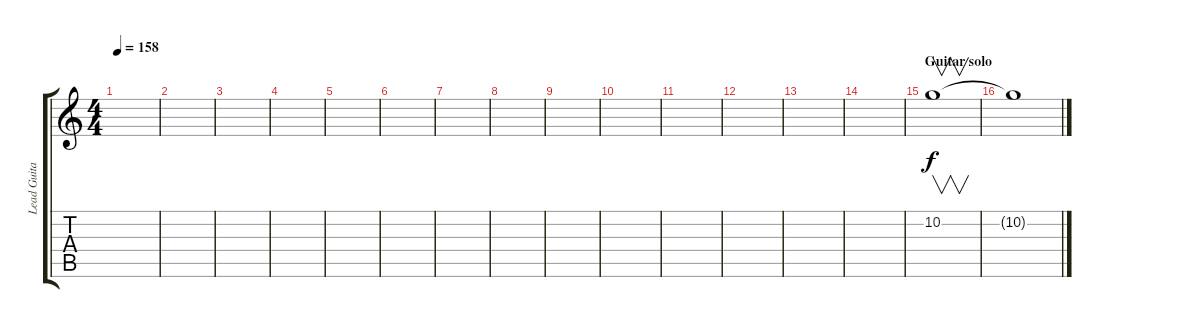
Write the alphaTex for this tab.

\track ("Lead Guitar" "Lead Guita") {instrument distortionguitar}
\staff {score tabs}
\tuning (D4 A3 F3 C3 G2 D2) {hide}
\ts (4 4)
\tempo 158
\clef g2
\ks c
|
|
|
|
|
|
|
|
|
|
|
|
|
|
\section ("" "Guitar solo")
10.2.1{v dy f volume 16} |
10.2{t}.1
